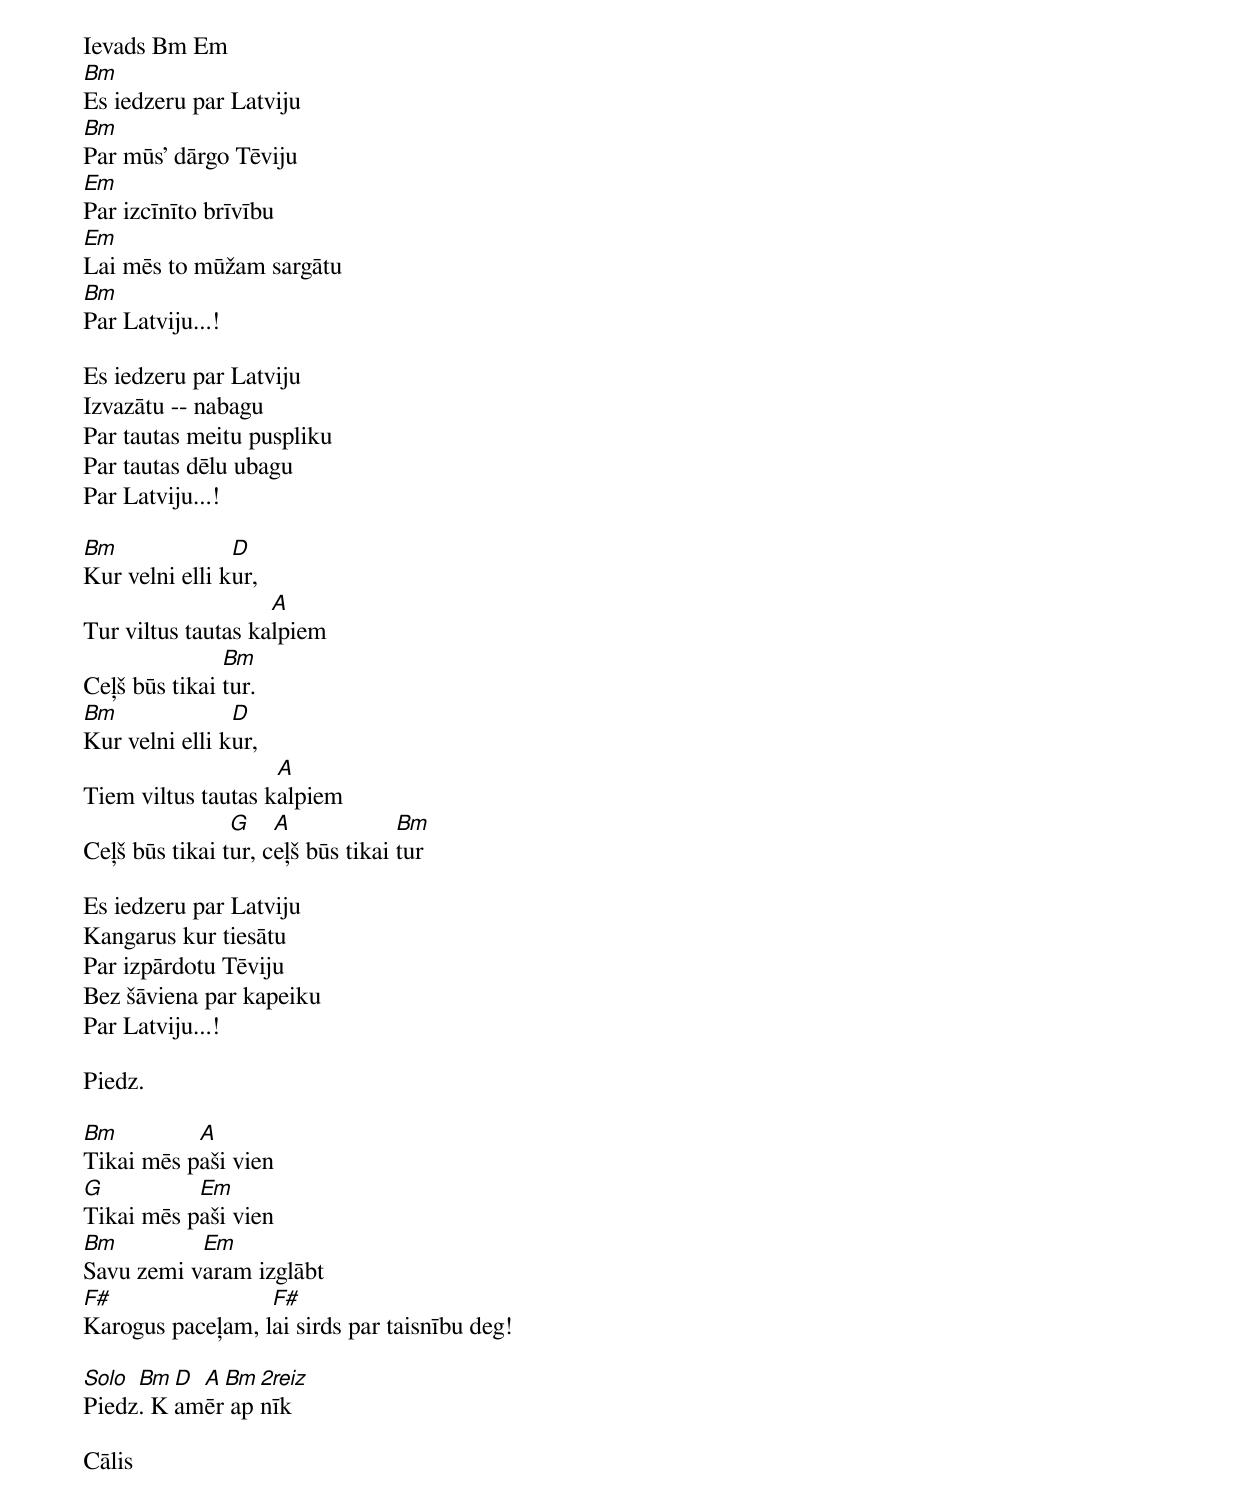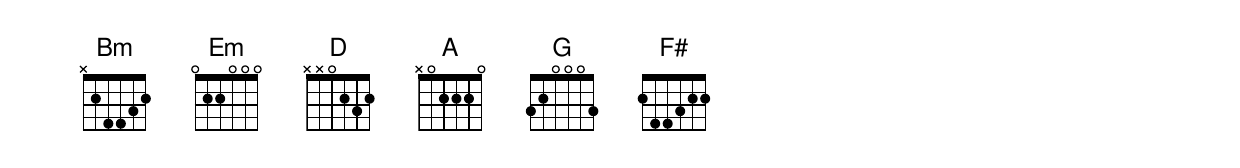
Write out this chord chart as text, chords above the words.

Ievads Bm Em
Bm
Es iedzeru par Latviju
Bm
Par mūs' dārgo Tēviju
Em
Par izcīnīto brīvību
Em
Lai mēs to mūžam sargātu
Bm
Par Latviju...!

Es iedzeru par Latviju
Izvazātu -- nabagu
Par tautas meitu puspliku
Par tautas dēlu ubagu
Par Latviju...!

Bm              D
Kur velni elli kur,
                    A
Tur viltus tautas kalpiem
               Bm
Ceļš būs tikai tur.
Bm              D
Kur velni elli kur,
                    A
Tiem viltus tautas kalpiem
                G    A             Bm
Ceļš būs tikai tur, ceļš būs tikai tur

Es iedzeru par Latviju
Kangarus kur tiesātu
Par izpārdotu Tēviju
Bez šāviena par kapeiku
Par Latviju...!

Piedz.

Bm         A
Tikai mēs paši vien
G          Em
Tikai mēs paši vien
Bm         Em
Savu zemi varam izglābt
F#                F#
Karogus paceļam, lai sirds par taisnību deg!

Solo Bm D A Bm 2reiz
Piedz. Kamēr apnīk

Cālis
